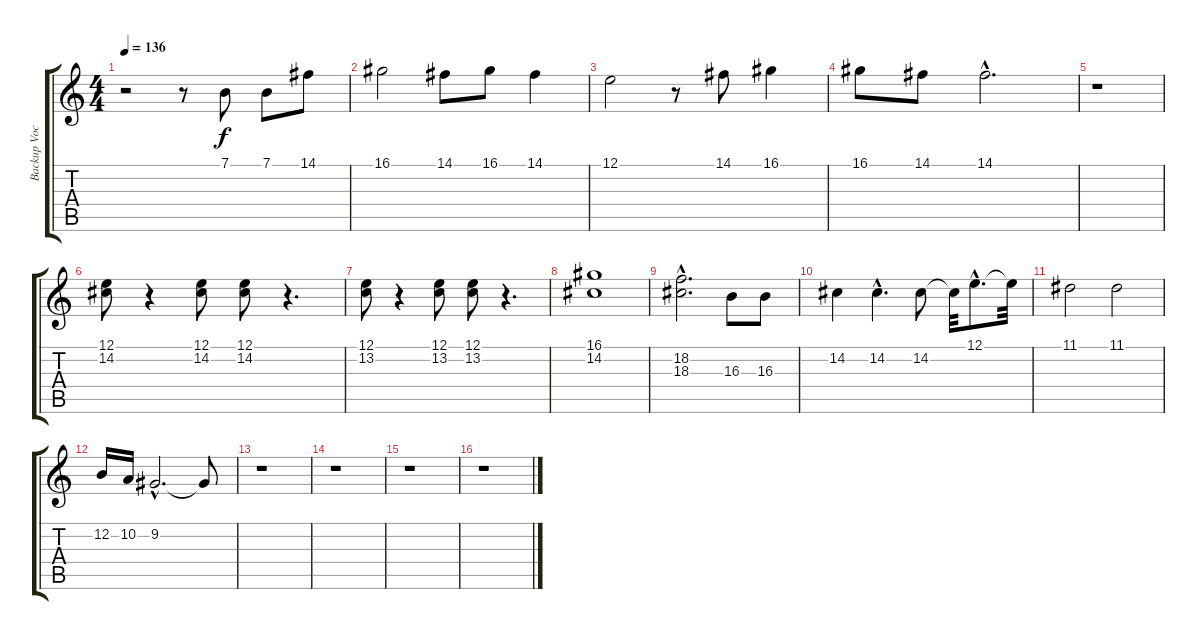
\track ("Backup Vocal, Lenny" "Backup Voc") {instrument voiceoohs}
\staff {score tabs}
\tuning (E4 B3 G3 D3 A2 E2) {hide}
\ts (4 4)
\tempo 136
\clef g2
\ks c
r.2{dy f} r.8 7.1.8 7.1.8 14.1.8 |
16.1.2 14.1.8 16.1.8 14.1.4 |
12.1.2 r.8 14.1.8 16.1.4 |
16.1.8 14.1.8 14.1{hac}.2{d} |
r.1 |
(12.1 14.2).8 r.4 (12.1 14.2).8 (12.1 14.2).8 r.4{d} |
(12.1 13.2).8 r.4 (12.1 13.2).8 (12.1 13.2).8 r.4{d} |
(16.1 14.2).1 |
(18.2{hac} 18.3{hac}).2{d} 16.3.8 16.3.8 |
14.2.4 14.2{hac}.4{d} 14.2.8 14.2{t}.32 12.1{hac}.8{d} 12.1{t}.32 |
11.1.2 11.1.2 |
12.2.16 10.2.16 9.2{hac}.2{d} 9.2{t}.8 |
r.1 |
r.1 |
r.1 |
r.1
